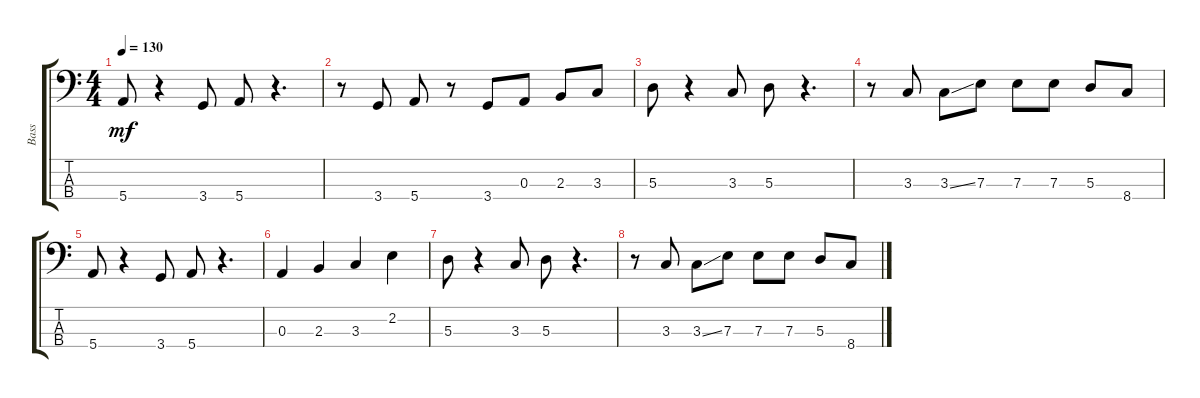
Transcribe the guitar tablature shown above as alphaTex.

\track ("Bass" "Bass") {instrument electricbassfinger}
\staff {score tabs}
\tuning (G2 D2 A1 E1) {hide}
\ts (4 4)
\tempo 130
\clef f4
\ks c
5.4.8{dy mf} r.4 3.4.8 5.4.8 r.4{d} |
r.8 3.4.8 5.4.8 r.8 3.4.8 0.3.8 2.3.8 3.3.8 |
5.3.8 r.4 3.3.8 5.3.8 r.4{d} |
r.8 3.3.8 3.3{ss}.8 7.3.8 7.3.8 7.3.8 5.3.8 8.4.8 |
5.4.8 r.4 3.4.8 5.4.8 r.4{d} |
0.3.4 2.3.4 3.3.4 2.2.4 |
5.3.8 r.4 3.3.8 5.3.8 r.4{d} |
r.8 3.3.8 3.3{ss}.8 7.3.8 7.3.8 7.3.8 5.3.8 8.4.8
